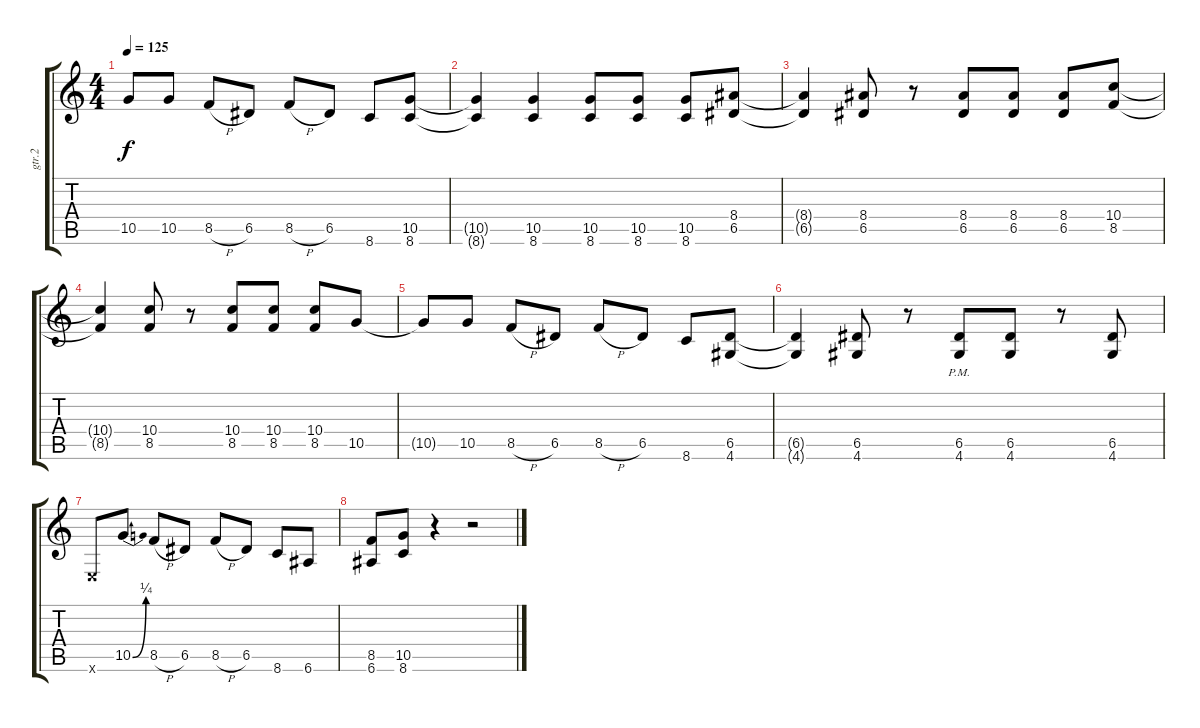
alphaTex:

\track ("gtr.2" "gtr.2") {instrument overdrivenguitar}
\staff {score tabs}
\tuning (E4 B3 G3 D3 A2 E2) {hide}
\ts (4 4)
\tempo 125
\clef g2
\ks c
10.5{t}.8{dy f} 10.5.8 8.5{h}.8 6.5.8 8.5{h}.8 6.5.8 8.6.8 (10.5 8.6).8 |
(10.5{t} 8.6{t}).4 (10.5 8.6).4 (10.5 8.6).8 (10.5 8.6).8 (10.5 8.6).8 (8.4 6.5).8 |
(8.4{t} 6.5{t}).4 (8.4 6.5).8 r.8 (8.4 6.5).8 (8.4 6.5).8 (8.4 6.5).8 (10.4 8.5).8 |
(10.4{t} 8.5{t}).4 (10.4 8.5).8 r.8 (10.4 8.5).8 (10.4 8.5).8 (10.4 8.5).8 10.5.8 |
10.5{t}.8 10.5.8 8.5{h}.8 6.5.8 8.5{h}.8 6.5.8 8.6.8 (6.5 4.6).8 |
(6.5{t} 4.6{t}).4 (6.5 4.6).8 r.8 (6.5{pm} 4.6{pm}).8 (6.5 4.6).8 r.8 (6.5 4.6).8 |
0.6{x}.8 10.5{be (bend 0 0 60 1)}.8 8.5{h}.8 6.5.8 8.5{h}.8 6.5.8 8.6.8 6.6.8 |
(8.5 6.6).8 (10.5 8.6).8 r.4 r.2
